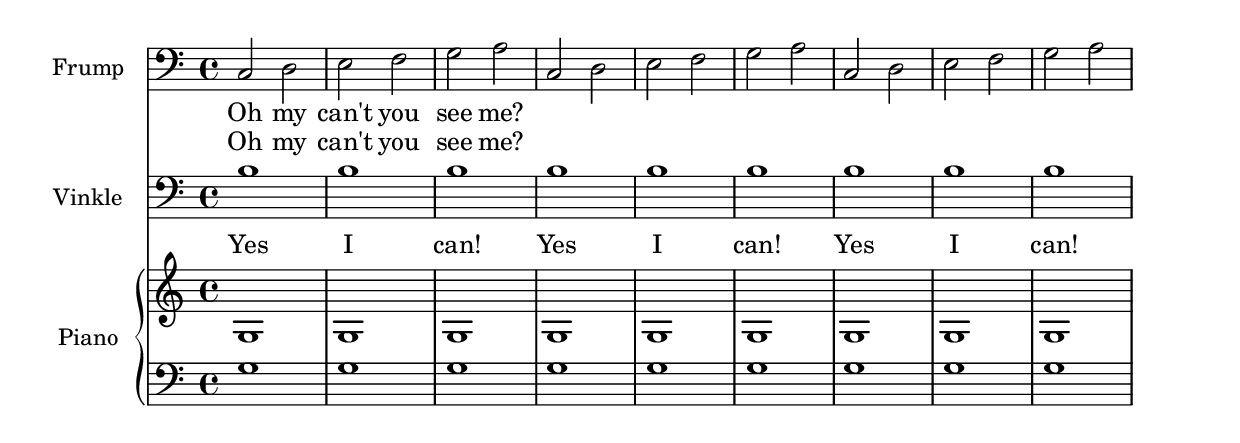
yoHan = { c2 }


\new Score <<
    \new Staff {
        \clef "bass"
        \set Staff.instrumentName = \markup { Frump }
        \set Staff.shortInstrumentName = \markup { F. }
        \context Voice = "Frump" {
            {
                {
                    c2
                    d2
                    e2
                    f2

                    g2
                    a2
                    c2
                    d2
                    e2
                    f2
                    g2
                    a2
                    c2
                    d2
                    e2
                    f2
                    g2
                    a2
                }
            }
        }

    }
    \new Lyrics \lyricsto "Frump" \lyricmode  { Oh my can't you see me?  }       
    \new Lyrics \lyricsto "Frump" \lyricmode  { Oh my can't you see me?  }       
    
    \new Staff {
        \clef "bass"
        \set Staff.instrumentName = \markup { Vinkle }
        \set Staff.shortInstrumentName = \markup { V. }
        {
            b1
            b1
            b1
            b1
            b1
            b1
            b1
            b1
            b1
        }
    }
    \addlyrics { Yes I can! Yes I can! Yes I can!  }
    \new PianoStaff <<
        \set PianoStaff.instrumentName = \markup { Piano }
        \set PianoStaff.shortInstrumentName = \markup { Pf. }
        \new Staff {
            {
                g1
                g1
                g1
                g1
                g1
                g1
                g1
                g1
                g1
            }
        }
        \new Staff {
            \clef "bass"
            {
                g1
                g1
                g1
                g1
                g1
                g1
                g1
                g1
                g1
            }
        }
    >>
>>